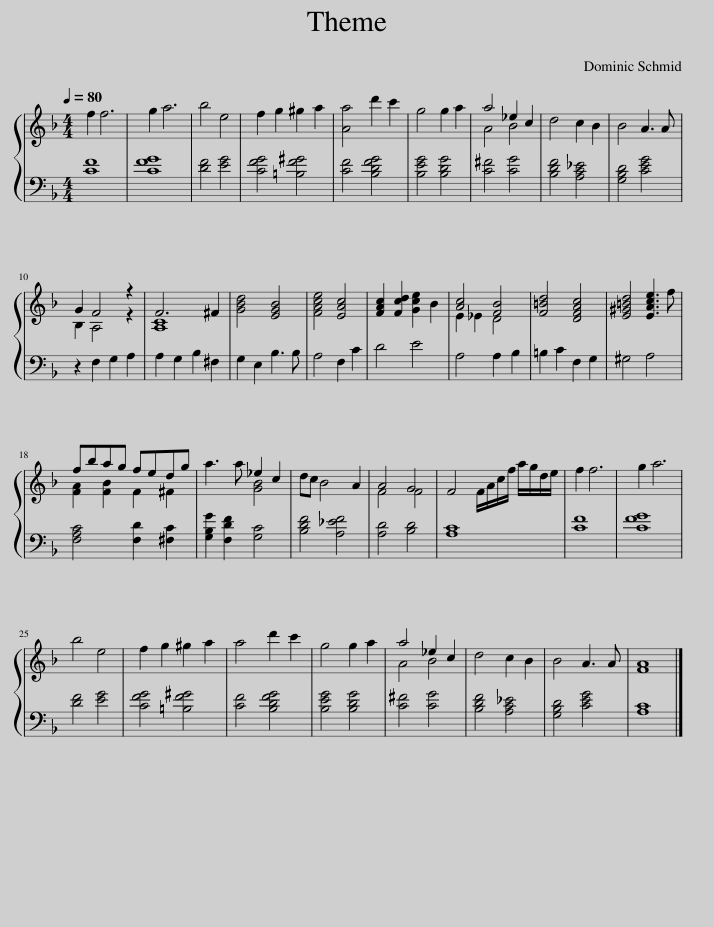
X:1
%%score { ( 1 3 ) | 2 }
L:1/8
Q:1/4=80
M:4/4
I:linebreak $
K:F
V:1 treble
V:3 treble
V:2 bass
V:1
 f2 f6 | g2 a6 | b4 e4 | f2 g2 ^g2 a2 | [Aa]4 d'2 c'2 | %5
 g4 g2 a2 | a4 _e2 c2 | d4 c2 B2 | B4 A3 A |$ G2 F4 z2 | %10
 F6 ^F2 | [GBd]4 [EGB]4 | [FAce]4 [EAc]4 | [FAc]2 [Fcd]2 [Gce]2 B2 | [Ac]4 [FB]4 | %15
 [F=Bd]4 [DFAc]4 | [E^G=Bd]4 [EAce]3 f |$ fbag fedg | a3 a _e2 c2 | dc B4 A2 | %20
 A4 G4 | F4 F/A/c/f/ a/g/d/e/ | f2 f6 | g2 a6 |$ b4 e4 | %25
 f2 g2 ^g2 a2 | a4 d'2 c'2 | g4 g2 a2 | a4 _e2 c2 | d4 c2 B2 | %30
 B4 A3 A | [FA]8 |] %32
V:2
 [CF]8 | [CFG]8 | [DF]4 [EG]4 | [CFG]4 [=B,F^G]4 | [CF]4 [B,DFG]4 | %5
 [B,EG]4 [B,DG]4 | [C^F]4 [CG]4 | [B,DF]4 [A,C_E]4 | [G,B,D]4 [CEG]4 |$ z2 F,2 G,2 A,2 | %10
 A,2 G,2 B,2 ^F,2 | G,2 E,2 B,3 B, | A,4 F,2 C2 | D4 E4 | A,4 A,2 B,2 | %15
 =B,2 C2 F,2 G,2 | ^G,4 A,4 |$ [F,A,C]4 [F,D]2 [^F,C]2 | [G,B,G]2 [F,DF]2 [G,C]4 | [B,DF]4 [A,_EF]4 | %20
 [A,D]4 [B,D]4 | [A,C]8 | [CF]8 | [CFG]8 |$ [DF]4 [EG]4 | %25
 [CFG]4 [=B,F^G]4 | [CF]4 [B,DFG]4 | [B,EG]4 [B,DG]4 | [C^F]4 [CG]4 | [B,DF]4 [A,C_E]4 | %30
 [G,B,D]4 [CEG]4 | [A,C]8 |] %32
V:3
 x8 | x8 | x8 | x8 | x8 | %5
 x8 | A4 B4 | x8 | x8 |$ B,2 A,4 z2 | %10
 [A,C]8 | x8 | x8 | x8 | E2 _E2 D4 | %15
 x8 | x8 |$ [FA]2 [FB]2 F2 ^F2 | x4 [GB]4 | x8 | %20
 F4 F4 | x8 | x8 | x8 |$ x8 | %25
 x8 | x8 | x8 | A4 B4 | x8 | %30
 x8 | x8 |] %32
